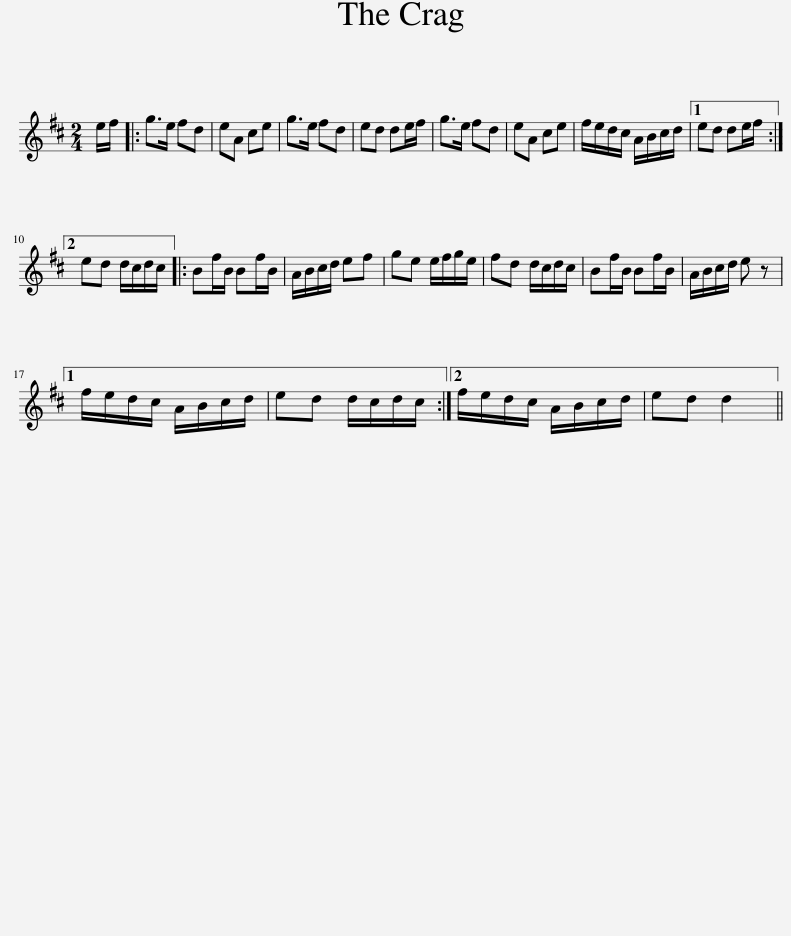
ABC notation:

X:1
L:1/8
M:2/4
I:linebreak $
K:D
V:1 treble
V:1
 e/f/ |: g>e fd | eA ce | g>e fd | ed de/f/ | %5
 g>e fd | eA ce | f/e/d/c/ A/B/c/d/ |1 ed de/f/ :|2$ ed d/c/d/c/ |: %10
 Bf/B/ Bf/B/ | A/B/c/d/ ef | ge e/f/g/e/ | fd d/c/d/c/ | Bf/B/ Bf/B/ | %15
 A/B/c/d/ e z |1$ f/e/d/c/ A/B/c/d/ | ed d/c/d/c/ :|2 f/e/d/c/ A/B/c/d/ | ed d2 || %20
